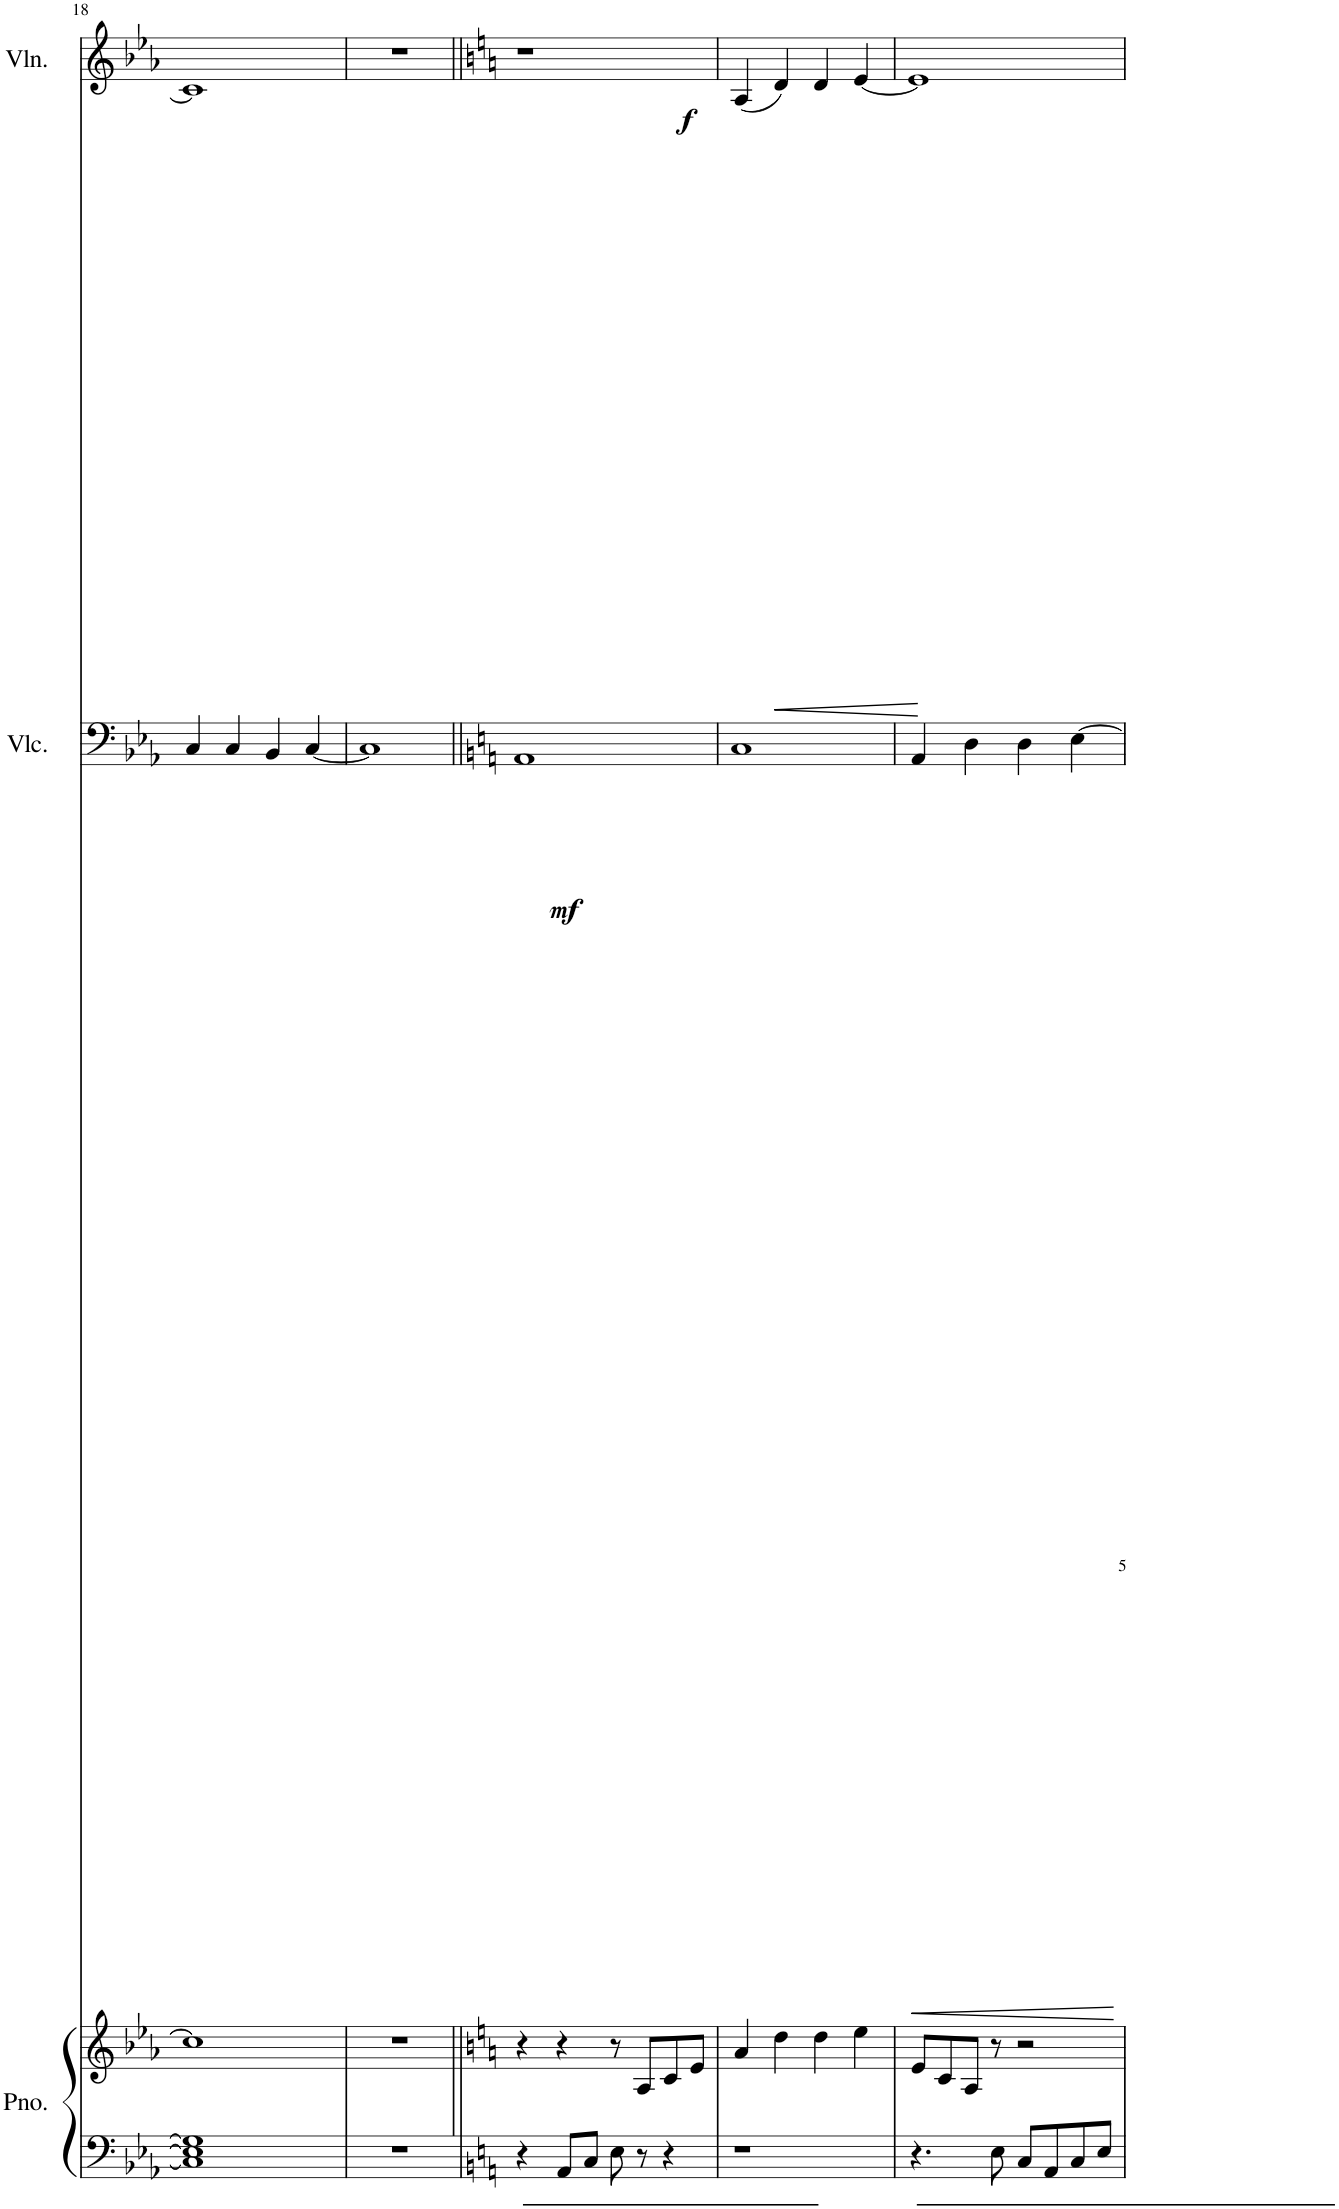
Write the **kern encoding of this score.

**kern	**kern	**kern	**dynam	**kern	**dynam
*part3	*part3	*part2	*part2	*part1	*part1
*staff4	*staff3	*staff2	*staff2	*staff1	*staff1
*I"Piano	*	*I"Violoncello	*	*I"Violin	*
*I'Pno.	*	*I'Vlc.	*	*I'Vln.	*
!!LO:PB:g=z
*clefF4	*clefG2	*clefF4	*	*clefG2	*
*k[b-e-a-]	*k[b-e-a-]	*k[b-e-a-]	*	*k[b-e-a-]	*
*M4/4	*M4/4	*M4/4	*	*M4/4	*
=18	=18	=18	=18	=18	=18
1C] 1E-] 1G]	1cc]	4C/	.	1c]	.
.	.	4C/	.	.	.
.	.	4BB-/	.	.	.
.	.	[4C/	.	.	.
=19	=19	=19	=19	=19	=19
1r	1r	1C]	.	1r	.
=20||	=20||	=20||	=20||	=20||	=20||
*k[]	*k[]	*k[]	*	*k[]	*
!	!	!	!LO:DY:b	!	!
4r	4r	1AA	mf	1r	.
8AA/L	4r	.	.	.	.
8C/J	.	.	.	.	.
8E\	8r	.	.	.	.
8r	8A/L	.	.	.	.
4r	8c/	.	.	.	.
.	8e/J	.	.	.	.
=21	=21	=21	=21	=21	=21
!	!	!	!	!	!LO:DY:b
1r	4a/	1C	.	(4A/	f
!	!	!	!	!	!LO:HP:b
.	4dd\	.	.	4d/)	<
.	4dd\	.	.	4d/	.
.	4ee\	.	.	[4e/	.
.	.	.	.	.	[
=22	=22	=22	=22	=22	=22
!	!	!	!LO:HP:b	!	!
4.r	8e/L	4AA/	<	1e]	.
.	8c/	.	.	.	.
.	8A/J	4D\	.	.	.
8E\	8r	.	.	.	.
8C/L	2r	4D\	.	.	.
8AA/	.	.	.	.	.
8C/	.	[4E\	.	.	.
8E/J	.	.	.	.	.
.	.	.	[	.	.
=	=	=	=	=	=
*-	*-	*-	*-	*-	*-
